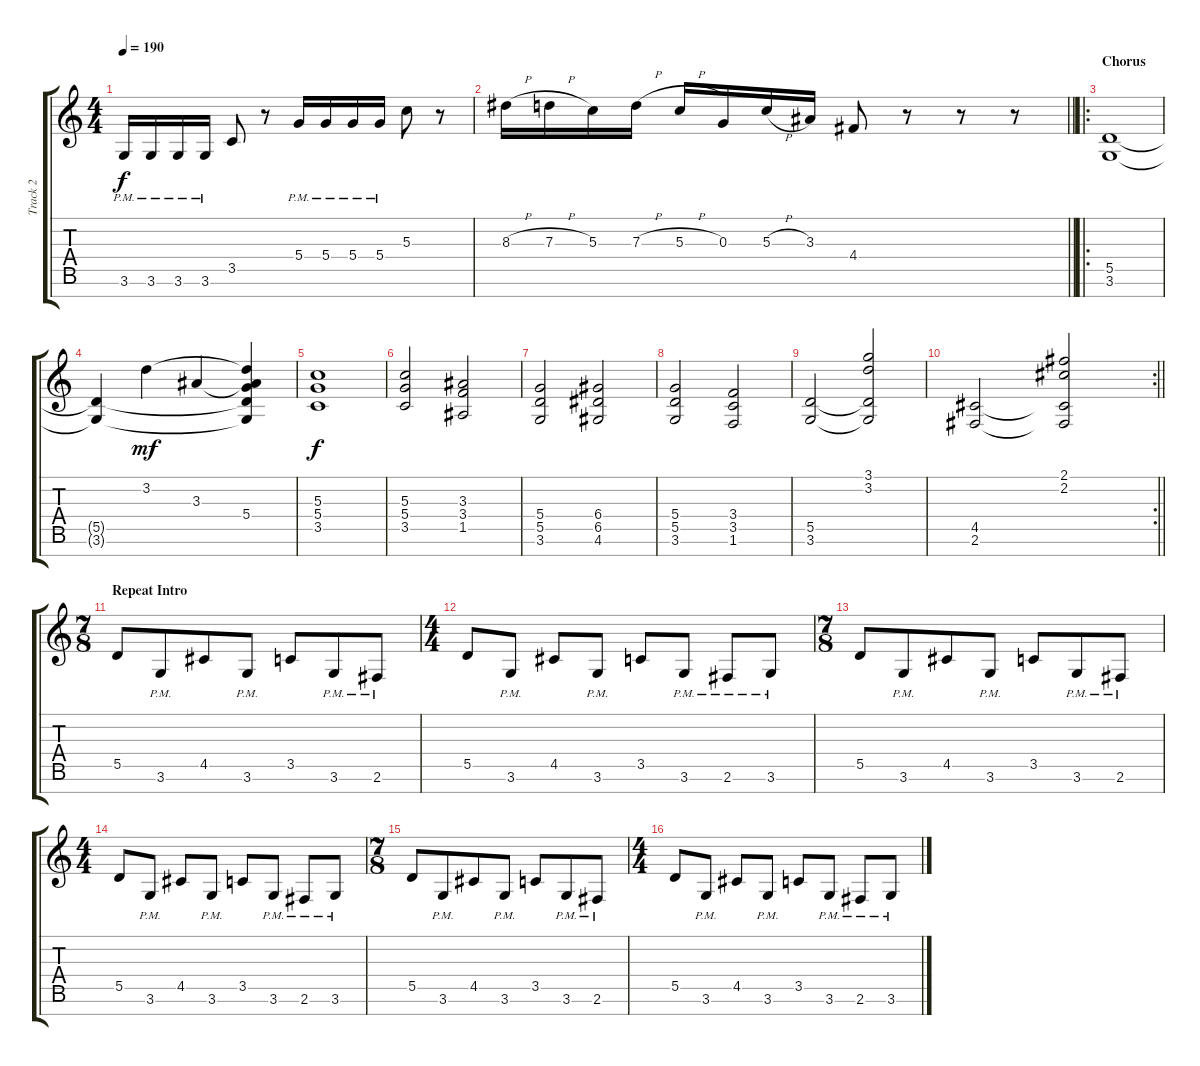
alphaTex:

\track ("Track 2" "Track 2") {instrument distortionguitar}
\staff {score tabs}
\tuning (E4 B3 G3 D3 A2 E2 B1) {hide}
\ts (4 4)
\tempo 190
\clef g2
\ks c
3.6{pm}.16{dy f} 3.6{pm}.16 3.6{pm}.16 3.6{pm}.16 3.5.8 r.8 5.4{pm}.16 5.4{pm}.16 5.4{pm}.16 5.4{pm}.16 5.3.8 r.8 |
\barLineRight lightlight
8.3{h}.16 7.3{h}.16 5.3.16 7.3{h}.16 5.3{h}.16 0.3.16 5.3{h}.16 3.3.16 4.4.8 r.8 r.8 r.8 |
\ro
\section ("" "Chorus")
(5.5 3.6).1 |
(5.5{t} 3.6{t}).4 3.2.4{dy mf} 3.3.4 (3.2{t} 3.3{t} 5.4 5.5{t} 3.6{t}).4 |
(5.3 5.4 3.5).1{dy f} |
(5.3 5.4 3.5).2 (3.3 3.4 1.5).2 |
(5.4 5.5 3.6).2 (6.4 6.5 4.6).2 |
(5.4 5.5 3.6).2 (3.4 3.5 1.6).2 |
(5.5 3.6).2 (3.1 3.2 5.5{t} 3.6{t}).2 |
\rc 2
\barLineRight lightlight
(4.5 2.6).2 (2.1 2.2 4.5{t} 2.6{t}).2 |
\ts (7 8)
\section ("" "Repeat Intro")
5.5.8 3.6{pm}.8 4.5.8 3.6{pm}.8 3.5.8 3.6{pm}.8 2.6{pm}.8 |
\ts (4 4)
5.5.8 3.6{pm}.8 4.5.8 3.6{pm}.8 3.5.8 3.6{pm}.8 2.6{pm}.8 3.6{pm}.8 |
\ts (7 8)
5.5.8 3.6{pm}.8 4.5.8 3.6{pm}.8 3.5.8 3.6{pm}.8 2.6{pm}.8 |
\ts (4 4)
5.5.8 3.6{pm}.8 4.5.8 3.6{pm}.8 3.5.8 3.6{pm}.8 2.6{pm}.8 3.6{pm}.8 |
\ts (7 8)
5.5.8 3.6{pm}.8 4.5.8 3.6{pm}.8 3.5.8 3.6{pm}.8 2.6{pm}.8 |
\ts (4 4)
5.5.8 3.6{pm}.8 4.5.8 3.6{pm}.8 3.5.8 3.6{pm}.8 2.6{pm}.8 3.6{pm}.8
